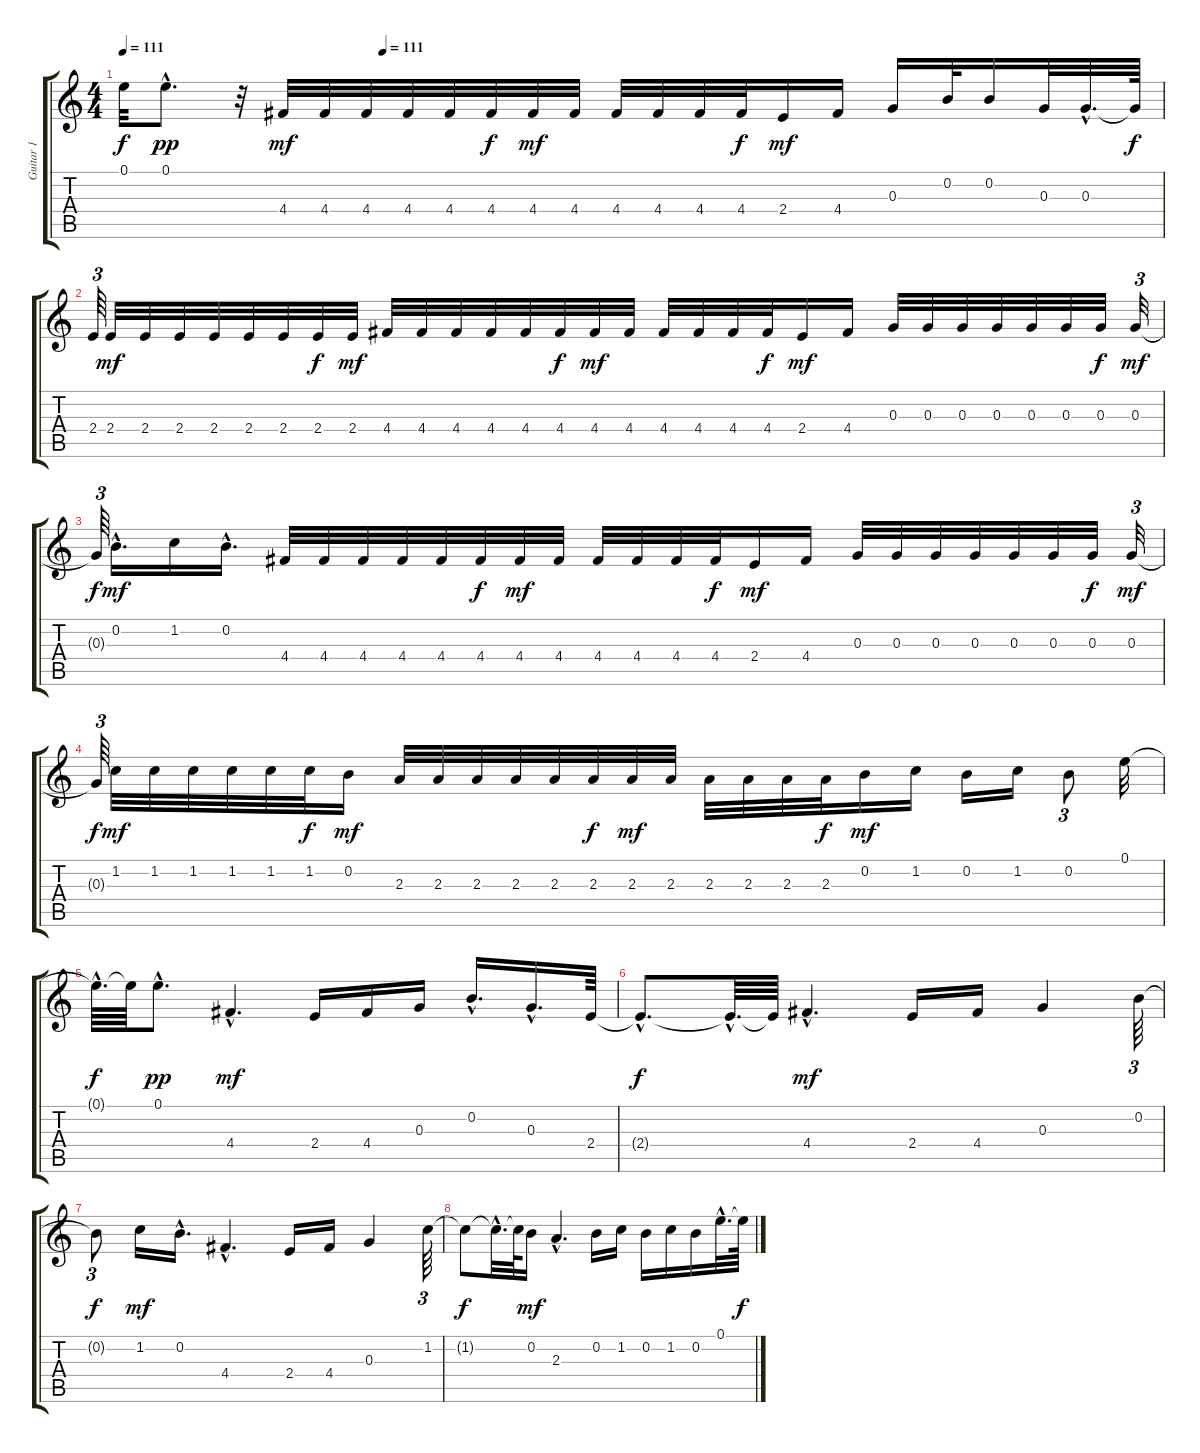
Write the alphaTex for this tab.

\track ("Guitar 1" "Guitar 1") {instrument distortionguitar}
\staff {score tabs}
\tuning (E4 B3 G3 D3 A2 E2) {hide}
\ts (4 4)
\tempo 111
\tempo (111 0.25)
\clef g2
\ks c
0.1{t}.32{dy f} 0.1{hac}.8{d dy pp} r.32 4.4.32{dy mf} 4.4.32 4.4.32 4.4.32 4.4.32 4.4.32{dy f} 4.4.32{dy mf} 4.4.32 4.4.32 4.4.32 4.4.32 4.4.32{dy f} 2.4.16{dy mf} 4.4.16 0.3.16 0.2.32 0.2.16 0.3.32 0.3{hac}.32{d} 0.3{t}.64{dy f} |
2.4.64{tu (3 2)} 2.4.32{dy mf} 2.4.32 2.4.32 2.4.32 2.4.32 2.4.32 2.4.32{dy f} 2.4.32{dy mf} 4.4.32 4.4.32 4.4.32 4.4.32 4.4.32 4.4.32{dy f} 4.4.32{dy mf} 4.4.32 4.4.32 4.4.32 4.4.32 4.4.32{dy f} 2.4.16{dy mf} 4.4.16 0.3.32 0.3.32 0.3.32 0.3.32 0.3.32 0.3.32 0.3.32{dy f} 0.3.32{tu (3 2) dy mf} |
0.3{t}.64{tu (3 2) dy f} 0.2{hac}.16{d dy mf} 1.2.16 0.2{hac}.16{d} 4.4.32 4.4.32 4.4.32 4.4.32 4.4.32 4.4.32{dy f} 4.4.32{dy mf} 4.4.32 4.4.32 4.4.32 4.4.32 4.4.32{dy f} 2.4.16{dy mf} 4.4.16 0.3.32 0.3.32 0.3.32 0.3.32 0.3.32 0.3.32 0.3.32{dy f} 0.3.32{tu (3 2) dy mf} |
0.3{t}.64{tu (3 2) dy f} 1.2.32{dy mf} 1.2.32 1.2.32 1.2.32 1.2.32 1.2.32{dy f} 0.2.16{dy mf} 2.3.32 2.3.32 2.3.32 2.3.32 2.3.32 2.3.32{dy f} 2.3.32{dy mf} 2.3.32 2.3.32 2.3.32 2.3.32 2.3.32{dy f} 0.2.16{dy mf} 1.2.16 0.2.16 1.2.16 0.2.8{tu (3 2)} 0.1.32 |
0.1{hac t}.64{d dy f} 0.1{t}.64 0.1{hac}.8{d dy pp} 4.4{hac}.4{d dy mf} 2.4.16 4.4.16 0.3.16 0.2{hac}.16{d} 0.3{hac}.16{d} 2.4.64 |
2.4{hac t}.8{d dy f} 2.4{hac t}.64{d} 2.4{t}.64 4.4{hac}.4{d dy mf} 2.4.16 4.4.16 0.3.4 0.2.64{tu (3 2)} |
0.2{t}.8{tu (3 2) dy f} 1.2.16{dy mf} 0.2{hac}.16{d} 4.4{hac}.4{d} 2.4.16 4.4.16 0.3.4 1.2.64{tu (3 2)} |
1.2{t}.8{dy f} 1.2{hac t}.32{d} 1.2{t}.64 0.2.16{dy mf} 2.3{hac}.4{d} 0.2.16 1.2.16 0.2.16 1.2.16 0.2.16 0.1{hac}.32{d} 0.1{t}.64{dy f}
